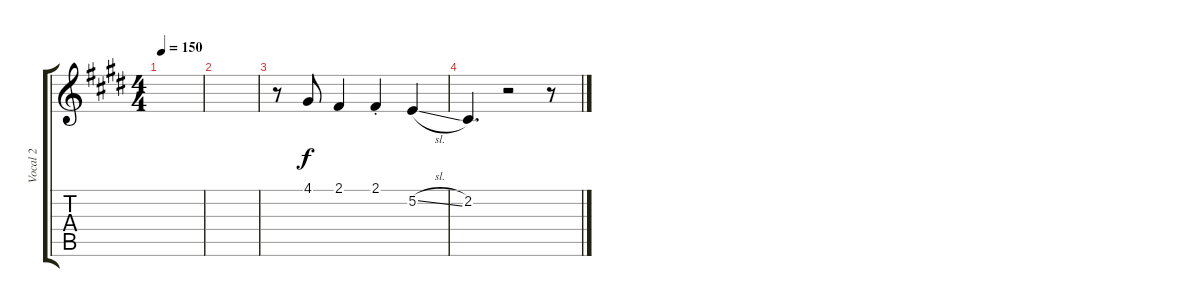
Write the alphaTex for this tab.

\track ("Vocal 2" "Vocal 2") {instrument tenorsax}
\staff {score tabs}
\tuning (E4 B3 G3 D3 A2 E2) {hide}
\ts (4 4)
\tempo 150
\clef g2
\ks e
|
|
r.8{balance 14} 4.1.8 2.1.4 2.1{st}.4 5.2{sl}.4 |
2.2.4{d} r.2 r.8
